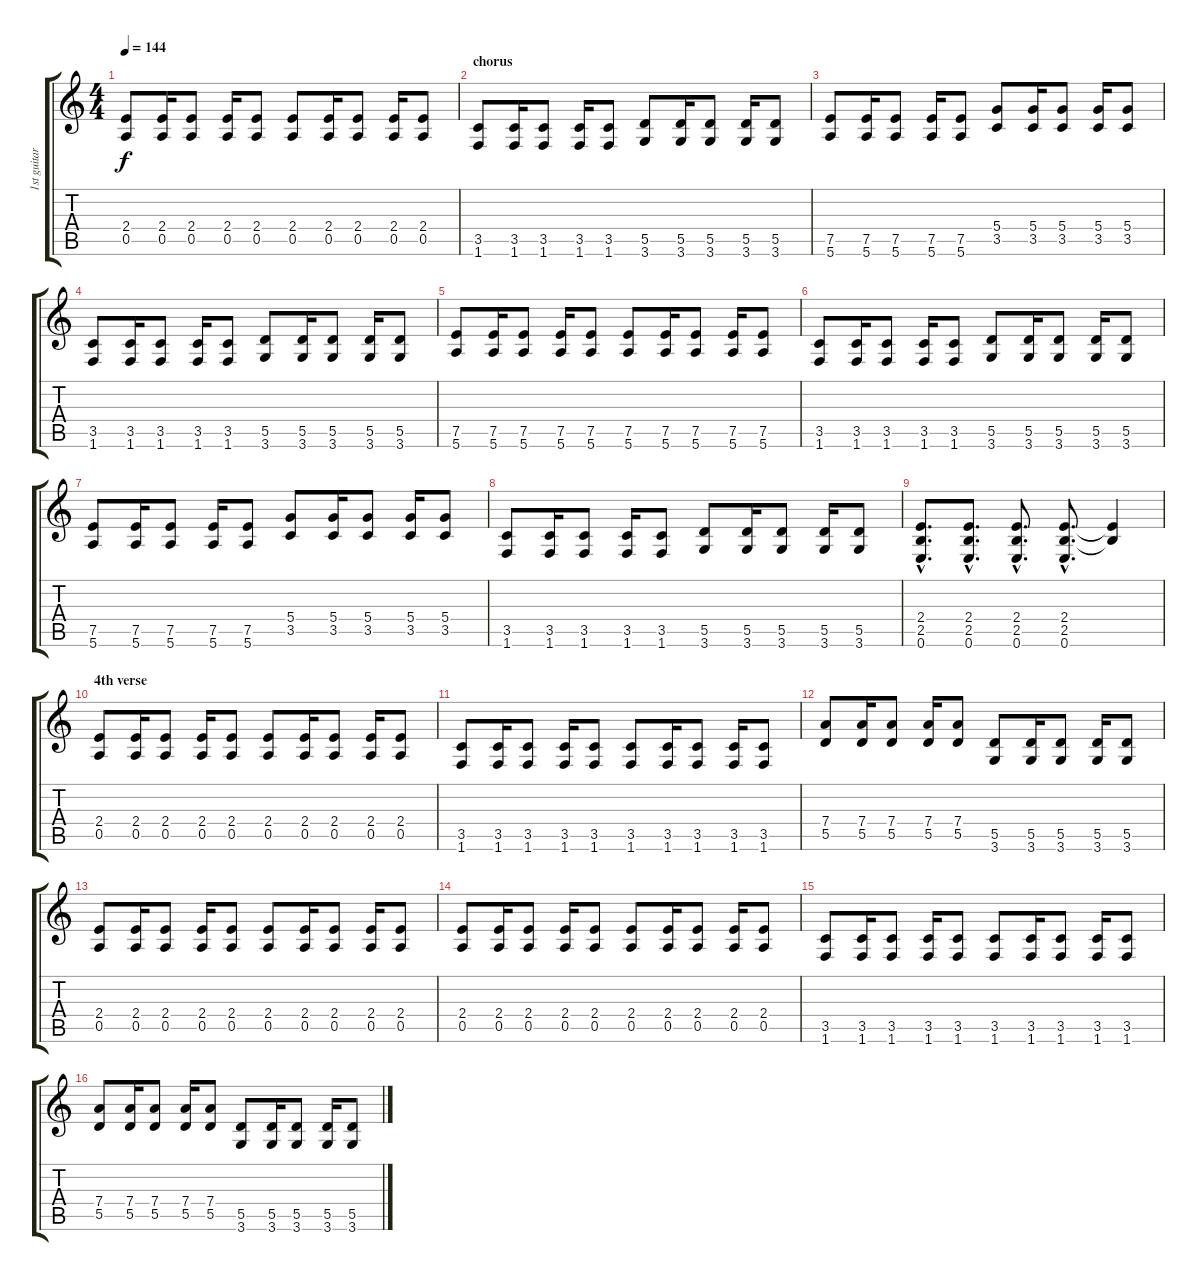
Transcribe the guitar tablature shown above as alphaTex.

\track ("1st guitar" "1st guitar") {instrument distortionguitar}
\staff {score tabs}
\tuning (E4 B3 G3 D3 A2 E2) {hide}
\ts (4 4)
\tempo 144
\clef g2
\ks c
(2.4 0.5).8{dy f} (2.4 0.5).16 (2.4 0.5).8 (2.4 0.5).16 (2.4 0.5).8 (2.4 0.5).8 (2.4 0.5).16 (2.4 0.5).8 (2.4 0.5).16 (2.4 0.5).8 |
\section ("" "chorus")
(3.5 1.6).8 (3.5 1.6).16 (3.5 1.6).8 (3.5 1.6).16 (3.5 1.6).8 (5.5 3.6).8 (5.5 3.6).16 (5.5 3.6).8 (5.5 3.6).16 (5.5 3.6).8 |
(7.5 5.6).8 (7.5 5.6).16 (7.5 5.6).8 (7.5 5.6).16 (7.5 5.6).8 (5.4 3.5).8 (5.4 3.5).16 (5.4 3.5).8 (5.4 3.5).16 (5.4 3.5).8 |
(3.5 1.6).8 (3.5 1.6).16 (3.5 1.6).8 (3.5 1.6).16 (3.5 1.6).8 (5.5 3.6).8 (5.5 3.6).16 (5.5 3.6).8 (5.5 3.6).16 (5.5 3.6).8 |
(7.5 5.6).8 (7.5 5.6).16 (7.5 5.6).8 (7.5 5.6).16 (7.5 5.6).8 (7.5 5.6).8 (7.5 5.6).16 (7.5 5.6).8 (7.5 5.6).16 (7.5 5.6).8 |
(3.5 1.6).8 (3.5 1.6).16 (3.5 1.6).8 (3.5 1.6).16 (3.5 1.6).8 (5.5 3.6).8 (5.5 3.6).16 (5.5 3.6).8 (5.5 3.6).16 (5.5 3.6).8 |
(7.5 5.6).8 (7.5 5.6).16 (7.5 5.6).8 (7.5 5.6).16 (7.5 5.6).8 (5.4 3.5).8 (5.4 3.5).16 (5.4 3.5).8 (5.4 3.5).16 (5.4 3.5).8 |
(3.5 1.6).8 (3.5 1.6).16 (3.5 1.6).8 (3.5 1.6).16 (3.5 1.6).8 (5.5 3.6).8 (5.5 3.6).16 (5.5 3.6).8 (5.5 3.6).16 (5.5 3.6).8 |
(2.4{hac} 2.5{hac} 0.6{hac}).8{d} (2.4{hac} 2.5{hac} 0.6{hac}).8{d} (2.4{hac} 2.5{hac} 0.6{hac}).8{d} (2.4{hac} 2.5{hac} 0.6{hac}).8{d} (2.4{t} 2.5{t}).4 |
\section ("" "4th verse")
(2.4 0.5).8 (2.4 0.5).16 (2.4 0.5).8 (2.4 0.5).16 (2.4 0.5).8 (2.4 0.5).8 (2.4 0.5).16 (2.4 0.5).8 (2.4 0.5).16 (2.4 0.5).8 |
(3.5 1.6).8 (3.5 1.6).16 (3.5 1.6).8 (3.5 1.6).16 (3.5 1.6).8 (3.5 1.6).8 (3.5 1.6).16 (3.5 1.6).8 (3.5 1.6).16 (3.5 1.6).8 |
(7.4 5.5).8 (7.4 5.5).16 (7.4 5.5).8 (7.4 5.5).16 (7.4 5.5).8 (5.5 3.6).8 (5.5 3.6).16 (5.5 3.6).8 (5.5 3.6).16 (5.5 3.6).8 |
(2.4 0.5).8 (2.4 0.5).16 (2.4 0.5).8 (2.4 0.5).16 (2.4 0.5).8 (2.4 0.5).8 (2.4 0.5).16 (2.4 0.5).8 (2.4 0.5).16 (2.4 0.5).8 |
(2.4 0.5).8 (2.4 0.5).16 (2.4 0.5).8 (2.4 0.5).16 (2.4 0.5).8 (2.4 0.5).8 (2.4 0.5).16 (2.4 0.5).8 (2.4 0.5).16 (2.4 0.5).8 |
(3.5 1.6).8 (3.5 1.6).16 (3.5 1.6).8 (3.5 1.6).16 (3.5 1.6).8 (3.5 1.6).8 (3.5 1.6).16 (3.5 1.6).8 (3.5 1.6).16 (3.5 1.6).8 |
(7.4 5.5).8 (7.4 5.5).16 (7.4 5.5).8 (7.4 5.5).16 (7.4 5.5).8 (5.5 3.6).8 (5.5 3.6).16 (5.5 3.6).8 (5.5 3.6).16 (5.5 3.6).8
